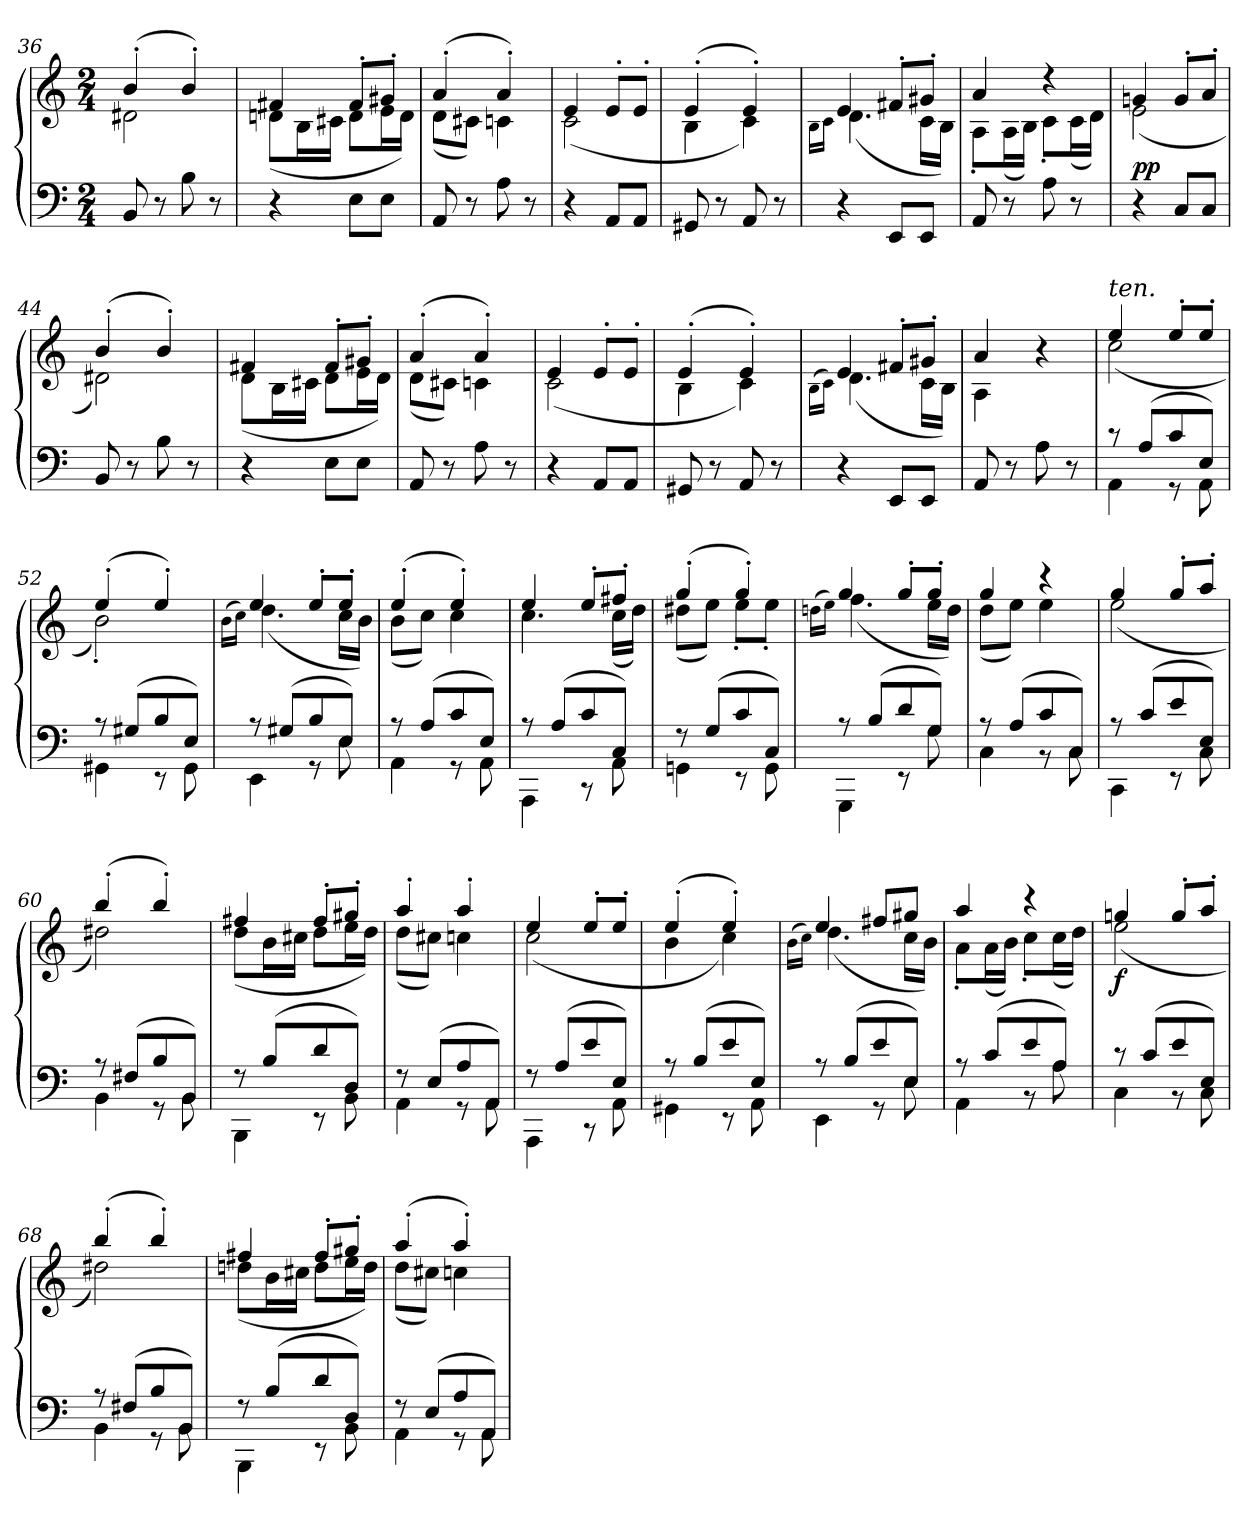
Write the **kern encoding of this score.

**kern	**kern	**dynam
*part1	*part1	*part1
*staff2	*staff1	*staff1/2
*clefF4	*clefG2	*
*k[]	*k[]	*
*M2/4	*M2/4	*
=36	=36	=36
*	*^	*
8BB/	(>4b'/	2d#X\	.
8r	.	.	.
8B\	4b'/)	.	.
8r	.	.	.
=37	=37	=37	=37
4r	4f#X/	(<8dn\L	.
.	.	16B\L	.
.	.	16c#X\JJ	.
8E\L	8f#'/L	8d\L	.
8E\J	8g#X'/J	16e\L	.
.	.	16d\JJ)	.
=38	=38	=38	=38
8AA/	(>4a'/	(>8d\L	.
8r	.	8c#X\J)	.
8A\	4a'/)	4cn\	.
8r	.	.	.
=39	=39	=39	=39
4r	4e/	(<2c\	.
8AA/L	8e'/L	.	.
8AA/J	8e'/J	.	.
=40	=40	=40	=40
8GG#X/	(>4e'/	4B\	.
8r	.	.	.
8AA/	4e'/)	4c\)	.
8r	.	.	.
=41	=41	=41	=41
.	.	16qqB\LL	.
.	.	16qqc\JJ	.
4r	4e/	(<4.d\	.
8EE/L	8f#X'/L	.	.
8EE/J	8g#X'/J	16c\LL	.
.	.	16B\JJ)	.
=42	=42	=42	=42
8AA/	4a/	8A'\L	.
8r	.	(>16A\L	.
.	.	16B\JJ)	.
8A\	4r	8c'\L	.
8r	.	(>16c\L	.
.	.	16d\JJ)	.
=43	=43	=43	=43
!	!	!	!LO:DY:a=2
4r	4gn/	(<2e\	pp
8C/L	8g'/L	.	.
8C/J	8a'/J	.	.
=44	=44	=44	=44
8BB/	(>4b'/	2d#X\)	.
8r	.	.	.
8B\	4b'/)	.	.
8r	.	.	.
=45	=45	=45	=45
4r	4f#X/	(<8d\L	.
.	.	16B\L	.
.	.	16c#X\JJ	.
8E\L	8f#'/L	8d\L	.
8E\J	8g#X'/J	16e\L	.
.	.	16d\JJ)	.
=46	=46	=46	=46
8AA/	(>4a'/	(>8d\L	.
8r	.	8c#X\J)	.
8A\	4a'/)	4cn\	.
8r	.	.	.
=47	=47	=47	=47
4r	4e/	(<2c\	.
8AA/L	8e'/L	.	.
8AA/J	8e'/J	.	.
=48	=48	=48	=48
8GG#X/	(>4e'/	4B\	.
8r	.	.	.
8AA/	4e'/)	4c\)	.
8r	.	.	.
=49	=49	=49	=49
.	.	(>16qqB\LL	.
.	.	16qqc\JJ)	.
4r	4e/	(<4.d\	.
8EE/L	8f#X'/L	.	.
8EE/J	8g#X'/J	16c\LL	.
.	.	16B\JJ)	.
=50	=50	=50	=50
8AA/	4a/	4A\	.
8r	.	.	.
8A\	4r	4ryy	.
8r	.	.	.
=51	=51	=51	=51
*^	*	*	*
!	!	!LO:TX:a:i:t=ten.	!	!
!	!	!	!	!LO:DY:b
!	!	!	!	!LO:DY:n=1:b
8r	4AA\	4ee/	(<2cc\	p cresc. poco a poco il
(<8A/L	.	.	.	.
8c/	8r	8ee'/L	.	.
8E/J)	8AA\	8ee'/J	.	.
=52	=52	=52	=52	=52
8r	4GG#X\	(>4ee'/	2b'\)	.
(<8G#X/L	.	.	.	.
8B/	8r	4ee'/)	.	.
8E/J)	8GG#\	.	.	.
=53	=53	=53	=53	=53
.	.	.	(>16qqb\LL	.
.	.	.	16qqcc\JJ)	.
8r	4EE\	4ee/	(<4.dd\	.
(<8G#X/L	.	.	.	.
8B/	8r	8ee'/L	.	.
8E/J)	8E\	8ee'/J	16cc\LL	.
.	.	.	16b\JJ)	.
=54	=54	=54	=54	=54
8r	4AA\	(>4ee'/	(>8b\L	.
(<8A/L	.	.	8cc\J)	.
8c/	8r	4ee'/)	4cc\	.
8E/J)	8AA\	.	.	.
=55	=55	=55	=55	=55
8r	4AAA\	4ee/	4.cc\	.
(<8A/L	.	.	.	.
8c/	8r	8ee'/L	.	.
8C/J)	8AA\	8ff#X'/J	(>16cc\LL	.
.	.	.	16dd\JJ)	.
=56	=56	=56	=56	=56
8r	4GGn\	(>4gg'/	(>8dd#X\L	.
(<8G/L	.	.	8ee\J)	.
8c/	8r	4gg'/)	8ee'\L	.
8C/J)	8GG\	.	8ee'\J	.
=57	=57	=57	=57	=57
.	.	.	(>16qqddn\LL	.
.	.	.	16qqee\JJ)	.
8r	4GGG\	4gg/	(<4.ff\	.
(<8B/L	.	.	.	.
8d/	8r	8gg'/L	.	.
8G/J)	8G\	8gg'/J	16ee\LL	.
.	.	.	16dd\JJ)	.
=58	=58	=58	=58	=58
8r	4C\	4gg/	(>8dd\L	.
(<8A/L	.	.	8ee\J)	.
8c/	8r	4r	4ee\	.
8C/J)	8C\	.	.	.
=59	=59	=59	=59	=59
8r	4CC\	4gg/	(<2ee\	.
(<8c/L	.	.	.	.
8e/	8r	8gg'/L	.	.
8E/J)	8C\	8aa'/J	.	.
=60	=60	=60	=60	=60
8r	4BB\	(>4bb'/	2dd#X\)	.
(<8F#X/L	.	.	.	.
8B/	8r	4bb'/)	.	.
8BB/J)	8BB\	.	.	.
=61	=61	=61	=61	=61
8r	4BBB\	4ff#X/	(<8dd\L	.
(<8B/L	.	.	16b\L	.
.	.	.	16cc#X\JJ	.
8d/	8r	8ff#'/L	8dd\L	.
8D/J)	8BB\	8gg#X'/J	16ee\L	.
.	.	.	16dd\JJ)	.
=62	=62	=62	=62	=62
8r	4AA\	4aa'/	(>8dd\L	.
(<8E/L	.	.	8cc#X\J)	.
8A/	8r	4aa'/	4ccn\	.
8AA/J)	8AA\	.	.	.
=63	=63	=63	=63	=63
8r	4AAA\	4ee/	(<2cc\	.
(<8A/L	.	.	.	.
8e/	8r	8ee'/L	.	.
8E/J)	8AA\	8ee'/J	.	.
=64	=64	=64	=64	=64
8r	4GG#X\	(>4ee'/	4b\	.
(<8B/L	.	.	.	.
8e/	8r	4ee'/)	4cc\)	.
8E/J)	8AA\	.	.	.
=65	=65	=65	=65	=65
.	.	.	(>16qqb\LL	.
.	.	.	16qqcc\JJ)	.
8r	4EE\	4ee/	(<4.dd\	.
(<8B/L	.	.	.	.
8e/	8r	8ff#X/L	.	.
8E/J)	8E\	8gg#X/J	16cc\LL	.
.	.	.	16b\JJ)	.
=66	=66	=66	=66	=66
8r	4AA\	4aa/	8a'\L	.
(<8c/L	.	.	(>16a\L	.
.	.	.	16b\JJ)	.
8e/	8r	4r	8cc'\L	.
8A/J)	8A\	.	(>16cc\L	.
.	.	.	16dd\JJ)	.
=67	=67	=67	=67	=67
!	!	!	!	!LO:DY:b
8r	4C\	4ggn/	(<2ee\	f
(<8c/L	.	.	.	.
8e/	8r	8gg'/L	.	.
8E/J)	8C\	8aa'/J	.	.
=68	=68	=68	=68	=68
8r	4BB\	(>4bb'/	2dd#X\)	.
(<8F#X/L	.	.	.	.
8B/	8r	4bb'/)	.	.
8BB/J)	8BB\	.	.	.
=69	=69	=69	=69	=69
8r	4BBB\	4ff#X/	(<8ddn\L	.
(<8B/L	.	.	16b\L	.
.	.	.	16cc#X\JJ	.
8d/	8r	8ff#'/L	8dd\L	.
8D/J)	8BB\	8gg#X'/J	16ee\L	.
.	.	.	16dd\JJ)	.
=70	=70	=70	=70	=70
8r	4AA\	(>4aa'/	(>8dd\L	.
(<8E/L	.	.	8cc#X\J)	.
8A/	8r	4aa'/)	4ccn\	.
8AA/J)	8AA\	.	.	.
*v	*v	*	*	*
*	*v	*v	*
=	=	=
*-	*-	*-
